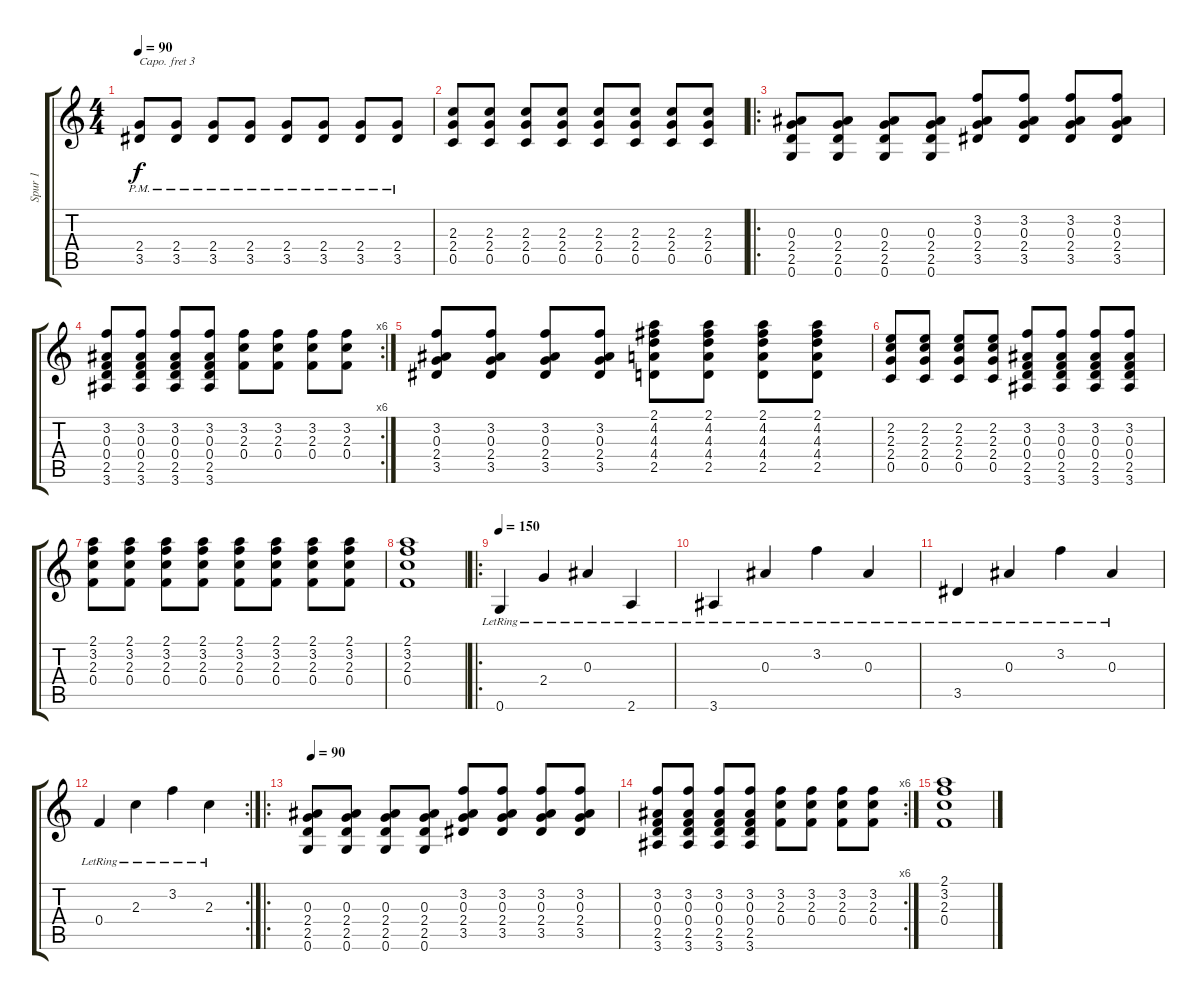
\track ("Spur 1" "Spur 1") {instrument acousticguitarsteel}
\staff {score tabs}
\capo 3
\tuning (E4 B3 G3 D3 A2 E2) {hide}
\ts (4 4)
\tempo 90
\clef g2
\ks c
(2.4{pm} 3.5{pm}).8{dy f} (2.4{pm} 3.5{pm}).8 (2.4{pm} 3.5{pm}).8 (2.4{pm} 3.5{pm}).8 (2.4{pm} 3.5{pm}).8 (2.4{pm} 3.5{pm}).8 (2.4{pm} 3.5{pm}).8 (2.4{pm} 3.5{pm}).8 |
(2.3 2.4 0.5).8 (2.3 2.4 0.5).8 (2.3 2.4 0.5).8 (2.3 2.4 0.5).8 (2.3 2.4 0.5).8 (2.3 2.4 0.5).8 (2.3 2.4 0.5).8 (2.3 2.4 0.5).8 |
\ro
(0.3 2.4 2.5 0.6).8 (0.3 2.4 2.5 0.6).8 (0.3 2.4 2.5 0.6).8 (0.3 2.4 2.5 0.6).8 (3.2 0.3 2.4 3.5).8 (3.2 0.3 2.4 3.5).8 (3.2 0.3 2.4 3.5).8 (3.2 0.3 2.4 3.5).8 |
\rc 6
(3.2 0.3 0.4 2.5 3.6).8 (3.2 0.3 0.4 2.5 3.6).8 (3.2 0.3 0.4 2.5 3.6).8 (3.2 0.3 0.4 2.5 3.6).8 (3.2 2.3 0.4).8 (3.2 2.3 0.4).8 (3.2 2.3 0.4).8 (3.2 2.3 0.4).8 |
(3.2 0.3 2.4 3.5).8 (3.2 0.3 2.4 3.5).8 (3.2 0.3 2.4 3.5).8 (3.2 0.3 2.4 3.5).8 (2.1 4.2 4.3 4.4 2.5).8 (2.1 4.2 4.3 4.4 2.5).8 (2.1 4.2 4.3 4.4 2.5).8 (2.1 4.2 4.3 4.4 2.5).8 |
(2.2 2.3 2.4 0.5).8 (2.2 2.3 2.4 0.5).8 (2.2 2.3 2.4 0.5).8 (2.2 2.3 2.4 0.5).8 (3.2 0.3 0.4 2.5 3.6).8 (3.2 0.3 0.4 2.5 3.6).8 (3.2 0.3 0.4 2.5 3.6).8 (3.2 0.3 0.4 2.5 3.6).8 |
(2.1 3.2 2.3 0.4).8 (2.1 3.2 2.3 0.4).8 (2.1 3.2 2.3 0.4).8 (2.1 3.2 2.3 0.4).8 (2.1 3.2 2.3 0.4).8 (2.1 3.2 2.3 0.4).8 (2.1 3.2 2.3 0.4).8 (2.1 3.2 2.3 0.4).8 |
(2.1 3.2 2.3 0.4).1 |
\ro
\tempo 150
0.6{lr}.4 2.4{lr}.4 0.3{lr}.4 2.6{lr}.4 |
3.6{lr}.4 0.3{lr}.4 3.2{lr}.4 0.3{lr}.4 |
3.5{lr}.4 0.3{lr}.4 3.2{lr}.4 0.3{lr}.4 |
\rc 2
0.4{lr}.4 2.3{lr}.4 3.2{lr}.4 2.3{lr}.4 |
\ro
\tempo 90
(0.3 2.4 2.5 0.6).8 (0.3 2.4 2.5 0.6).8 (0.3 2.4 2.5 0.6).8 (0.3 2.4 2.5 0.6).8 (3.2 0.3 2.4 3.5).8 (3.2 0.3 2.4 3.5).8 (3.2 0.3 2.4 3.5).8 (3.2 0.3 2.4 3.5).8 |
\rc 6
(3.2 0.3 0.4 2.5 3.6).8 (3.2 0.3 0.4 2.5 3.6).8 (3.2 0.3 0.4 2.5 3.6).8 (3.2 0.3 0.4 2.5 3.6).8 (3.2 2.3 0.4).8 (3.2 2.3 0.4).8 (3.2 2.3 0.4).8 (3.2 2.3 0.4).8 |
(2.1 3.2 2.3 0.4).1
